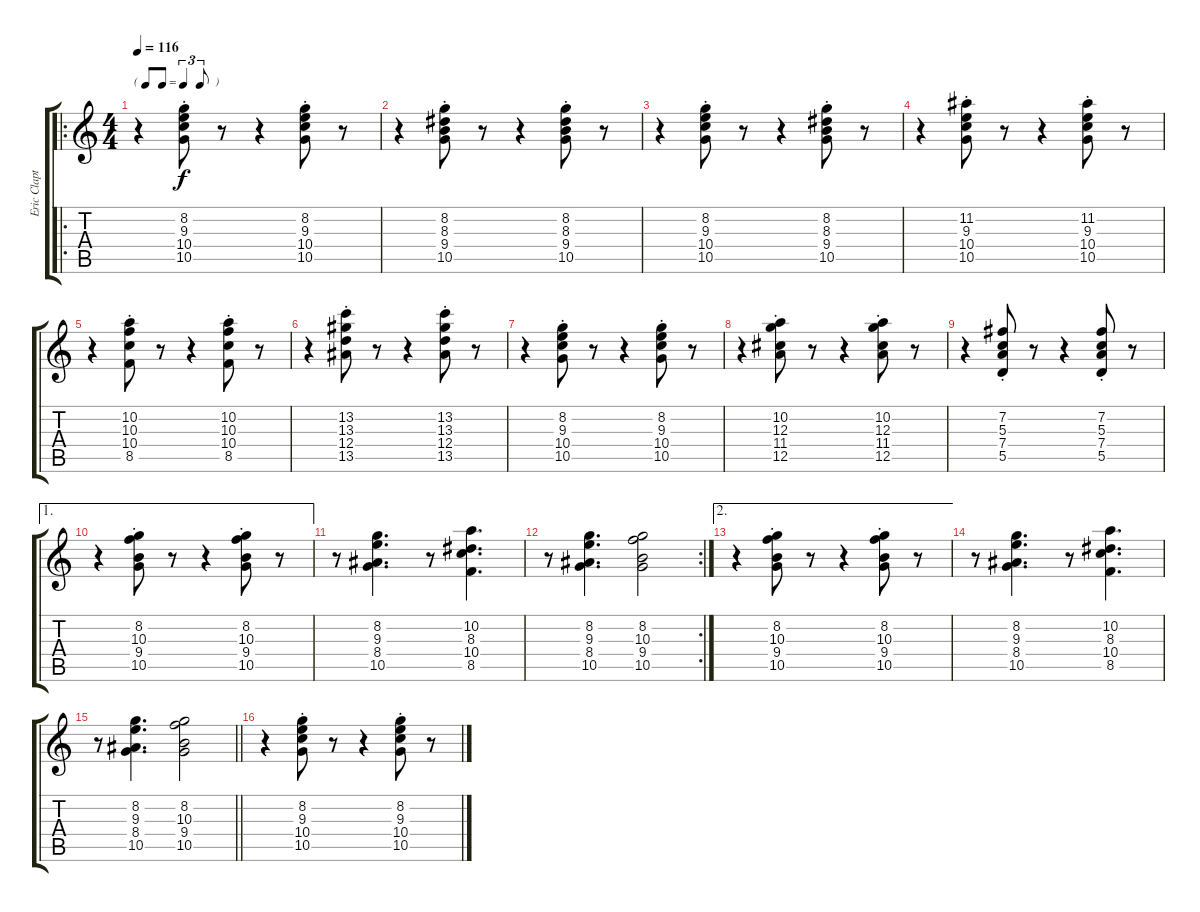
\track ("Eric Clapton - Guitar " "Eric Clapt") {instrument electricguitarclean}
\staff {score tabs}
\tuning (E4 B3 G3 D3 A2 E2) {hide}
\ro
\ts (4 4)
\tf triplet8th
\tempo 116
\clef g2
\ks c
r.4{dy f instrument electricguitarclean} (8.2{st} 9.3{st} 10.4{st} 10.5{st}).8 r.8 r.4 (8.2{st} 9.3{st} 10.4{st} 10.5{st}).8 r.8 |
r.4 (8.2{st} 8.3{st} 9.4{st} 10.5{st}).8 r.8 r.4 (8.2{st} 8.3{st} 9.4{st} 10.5{st}).8 r.8 |
r.4 (8.2{st} 9.3{st} 10.4{st} 10.5{st}).8 r.8 r.4 (8.2{st} 8.3{st} 9.4{st} 10.5{st}).8 r.8 |
r.4 (11.2{st} 9.3{st} 10.4{st} 10.5{st}).8 r.8 r.4 (11.2{st} 9.3{st} 10.4{st} 10.5{st}).8 r.8 |
r.4 (10.2{st} 10.3{st} 10.4{st} 8.5{st}).8 r.8 r.4 (10.2{st} 10.3{st} 10.4{st} 8.5{st}).8 r.8 |
r.4 (13.2{st} 13.3{st} 12.4{st} 13.5{st}).8 r.8 r.4 (13.2{st} 13.3{st} 12.4{st} 13.5{st}).8 r.8 |
r.4 (8.2{st} 9.3{st} 10.4{st} 10.5{st}).8 r.8 r.4 (8.2{st} 9.3{st} 10.4{st} 10.5{st}).8 r.8 |
r.4 (10.2{st} 12.3{st} 11.4{st} 12.5{st}).8 r.8 r.4 (10.2{st} 12.3{st} 11.4{st} 12.5{st}).8 r.8 |
r.4 (7.2{st} 5.3{st} 7.4{st} 5.5{st}).8 r.8 r.4 (7.2{st} 5.3{st} 7.4{st} 5.5{st}).8 r.8 |
\ae 1
r.4 (8.2{st} 10.3{st} 9.4{st} 10.5{st}).8 r.8 r.4 (8.2{st} 10.3{st} 9.4{st} 10.5{st}).8 r.8 |
r.8 (8.2 9.3 8.4 10.5).4{d} r.8 (10.2 8.3 10.4 8.5).4{d} |
\rc 2
r.8 (8.2 9.3 8.4 10.5).4{d} (8.2 10.3 9.4 10.5).2 |
\ae 2
r.4 (8.2{st} 10.3{st} 9.4{st} 10.5{st}).8 r.8 r.4 (8.2{st} 10.3{st} 9.4{st} 10.5{st}).8 r.8 |
r.8 (8.2 9.3 8.4 10.5).4{d} r.8 (10.2 8.3 10.4 8.5).4{d} |
\barLineRight lightlight
r.8 (8.2 9.3 8.4 10.5).4{d} (8.2 10.3 9.4 10.5).2 |
r.4 (8.2{st} 9.3{st} 10.4{st} 10.5{st}).8 r.8 r.4 (8.2{st} 9.3{st} 10.4{st} 10.5{st}).8 r.8
